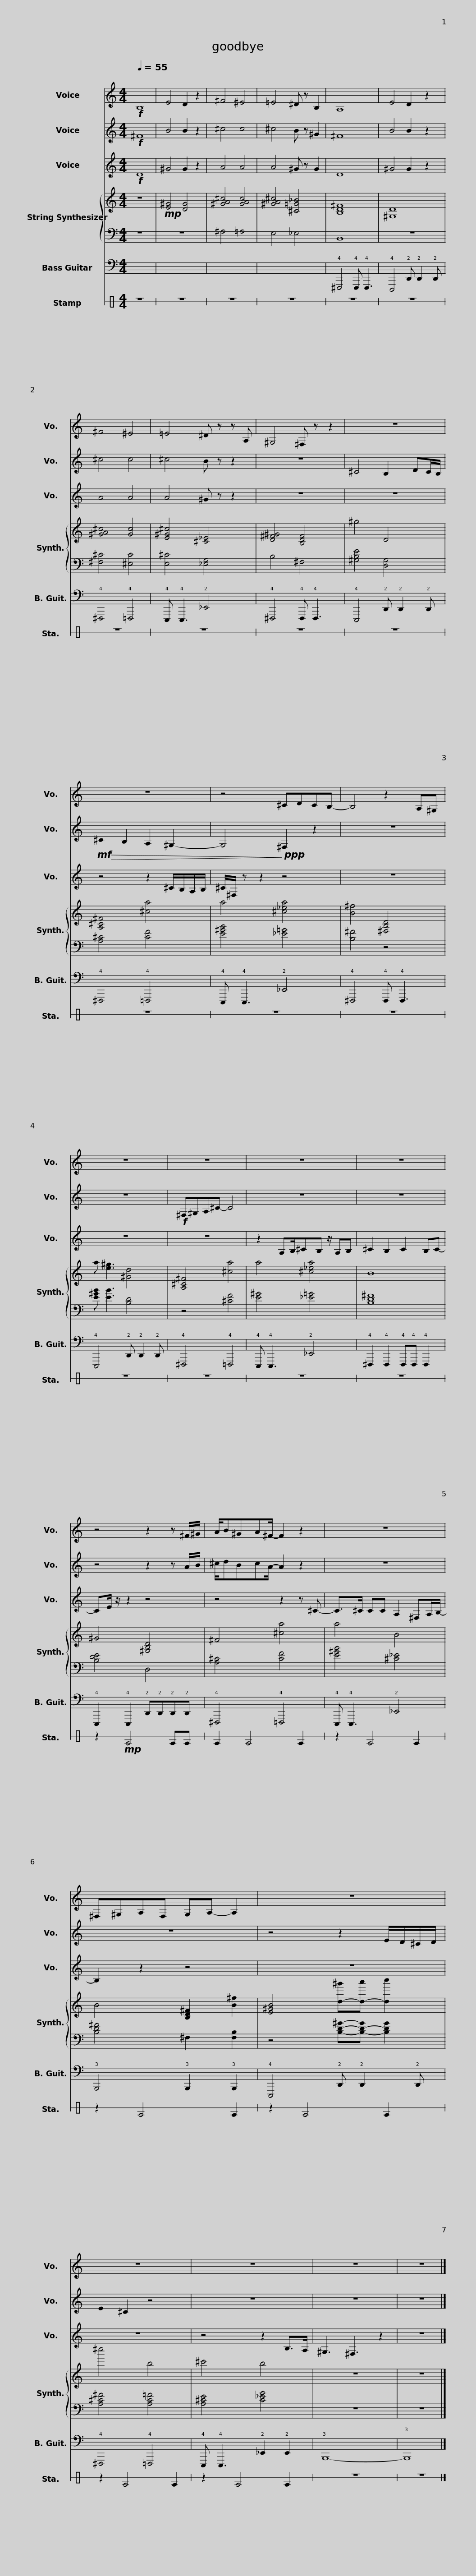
X:1
%%score 1 2 3 { 4 | 5 } 6 7
L:1/8
Q:1/4=55
M:4/4
I:linebreak $
K:C
V:1 treble
V:2 treble
V:3 treble
V:4 treble
V:5 bass
V:6 tab transpose=-12 stafflines=4 strings=E2,A2,D3,G3
V:7 perc stafflines=1
K:none
V:1
!f! B,8 | E4 D2 z2 | ^F4 ^E4 | =E4 ^D z B,2 | A,8 | %5
 E4 D2 z2 | ^F4 ^E4 |$ =E4 ^D z z A, | ^G,4 ^F, z z2 | z8 | %10
 z8 |$ z4 ^CDCB,- | B,4 z2 A,^G, | z8 | z8 |$ %15
 z8 | z8 | z4 z2 z ^F/^G/ | A/B^GA^F/- F2 z2 |$ z8 | %20
 ^F,^G,A,F, G,A,- A,2 | z8 | z8 |$ z8 | z8 | %25
 z8 |] %26
V:2
!f! ^F8 | B4 B2 z2 | ^c4 c4 | ^c4 B z ^G2 | ^F8 | %5
 B4 B2 z2 | ^c4 c4 |$ ^c4 B z z2 | z8 | ^C4 B,2 DC/B,/ | %10
!mf!!>(! ^C2 B,2 A,2 ^G,2- |$ G,4!>)!!ppp! ^F,2 z2 | z8 | z8 |!f! ^F,^G,A,^C- C4 |$ %15
 z8 | z8 | z4 z2 z A/B/ | ^c/dBcA/- A2 z2 |$ z8 | %20
 z8 | z4 z2 E/D/^C/D/ | E2 ^C2 z4 |$ z8 | z8 | %25
 z8 |] %26
V:3
!f! D8 | ^G4 G2 z2 | A4 A4 | A4 ^G z G2 | D8 | %5
 ^G4 G2 z2 | A4 A4 |$ A4 ^G z z2 | z8 | z8 | %10
 z4 z2 ^C/B,/A,/B,/ |$ ^C/^F,/ z z2 z4 | z8 | z8 | z8 |$ %15
 z2 A,B,/^CB, z/ A,B, | ^C2 B,2 C2 B,C- | CE/ z/ z2 z4 | z4 z2 z ^C- |$ C>^C CC A,2 ^F,A,/B,/- | %20
 B,2 z2 z4 | z8 | z8 |$ z4 z2 B,>A, | ^G,3 ^F,3 z2 | %25
 z8 |] %26
V:4
 z8 |!mp! [E^G]4 [DG]4 | [^GA^c]4 [GAc]4 | [^GA^c]4 [^C=G_B]4 | [B,D^F]8 | %5
 [^G,D]8 | [^GA^c]4 [Gc]4 |$ [E^G^c]4 [^C_E]4 | [D^F^G]4 [B,DF]4 | ^g4 D4 | %10
 [A,^C^F]4 [^ca]4 |$ a4 [^c_ea]4 | [B^f]4 [^F,B,D]4 | a [e^g]3 [^Gd]4 | [A,^C^F]4 [^ca]4 |$ %15
 a4 [^c_ea]4 | B8 | ^G4 [^G,B,D]4 | ^F4 [^ca]4 |$ a4 B4 | %20
 B4 [B,D^F]2 [B^f]2 | [E^GB]4 [d-^g'][d-a'] [db']2 | ^c''4 b4 |$ ^c'4 b4 | z8 | %25
 z8 |] %26
V:5
 z8 | z8 | ^F,4 =F,4 | E,4 _E,4 | B,,8 | %5
 z8 | [^F,^C]4 [^E,C]4 |$ [E,^C]4 [_E,G,]4 | B,4 ^F,4 | [^G,B,E]4 [D,G,]4 | %10
 [A,^C]4 [CF]4 |$ [E^GB]4 [_E=G]4 | [B,^F]4 z4 | [E^GB] [EB]3 [B,D]4 | z4 [^CF]4 |$ %15
 [E^G]4 [_E=G]4 | [B,D^F]8 | [B,DE]4 D,4 | [A,^C]4 [CF]4 |$ [E^GB]4 [^C_E]4 | %20
 [B,D^F]4 ^F,2 [F,B,]2 | z4 [B,D^G]-[B,-D-G] [B,DG]2 | [A,^C^F]4 [A,C=F]4 |$ [A,^CE]4 [C_EG]4 | z8 | %25
 z8 |] %26
V:6
 x8 | x8 | x8 | x8 | !4!^F,,,4 !4!F,,, !4!F,,,3 | %5
 !4!E,,,4 !2!D,, !2!D,,2 !2!D,, | !4!^F,,,4 !4!=F,,,4 |$ !4!E,,, !4!E,,,3 !2!_E,,4 | !4!^F,,,4 !4!F,,, !4!F,,,3 | !4!E,,,4 !2!D,, !2!D,,2 !2!D,, | %10
 !4!^F,,,4 !4!=F,,,4 |$ !4!E,,, !4!E,,,3 !2!_E,,4 | !4!^F,,,4 !4!F,,, !4!F,,,3 | !4!E,,,4 !2!D,, !2!D,,2 !2!D,, | !4!^F,,,4 !4!=F,,,4 |$ %15
 !4!E,,, !4!E,,,3 !2!_E,,4 | !4!^F,,,2 !4!F,,,2 !4!F,,,!4!F,,, !4!F,,,2 | !4!E,,,2 !4!E,,,2 !2!D,,!2!D,,!2!D,,!2!D,, | !4!^F,,,4 !4!=F,,,4 |$ !4!E,,, !4!E,,,3 !2!_E,,4 | %20
 !3!B,,,4 !3!B,,,2 !3!B,,,2 | !4!E,,,4 !2!D,, !2!D,,2 !2!D,, | !4!^F,,,4 !4!=F,,,4 |$ !4!E,,, !4!E,,,3 !2!_E,,2 !2!E,,2 | !3!B,,,8- | %25
 !3!B,,,8 |] %26
V:7
 z8 | z8 | z8 | z8 | z8 | %5
 z8 | z8 |$ z8 | z8 | z8 | %10
 z8 |$ z8 | z8 | z8 | z8 |$ %15
 z8 | z8 | z2!mp! E4 EE | E2 E4 E2 |$ z2 E4 E2 | %20
 z2 E4 E2 | z2 E4 E2 | z2 E4 E2 |$ z2 E4 E2 | z8 | %25
 z8 |] %26
